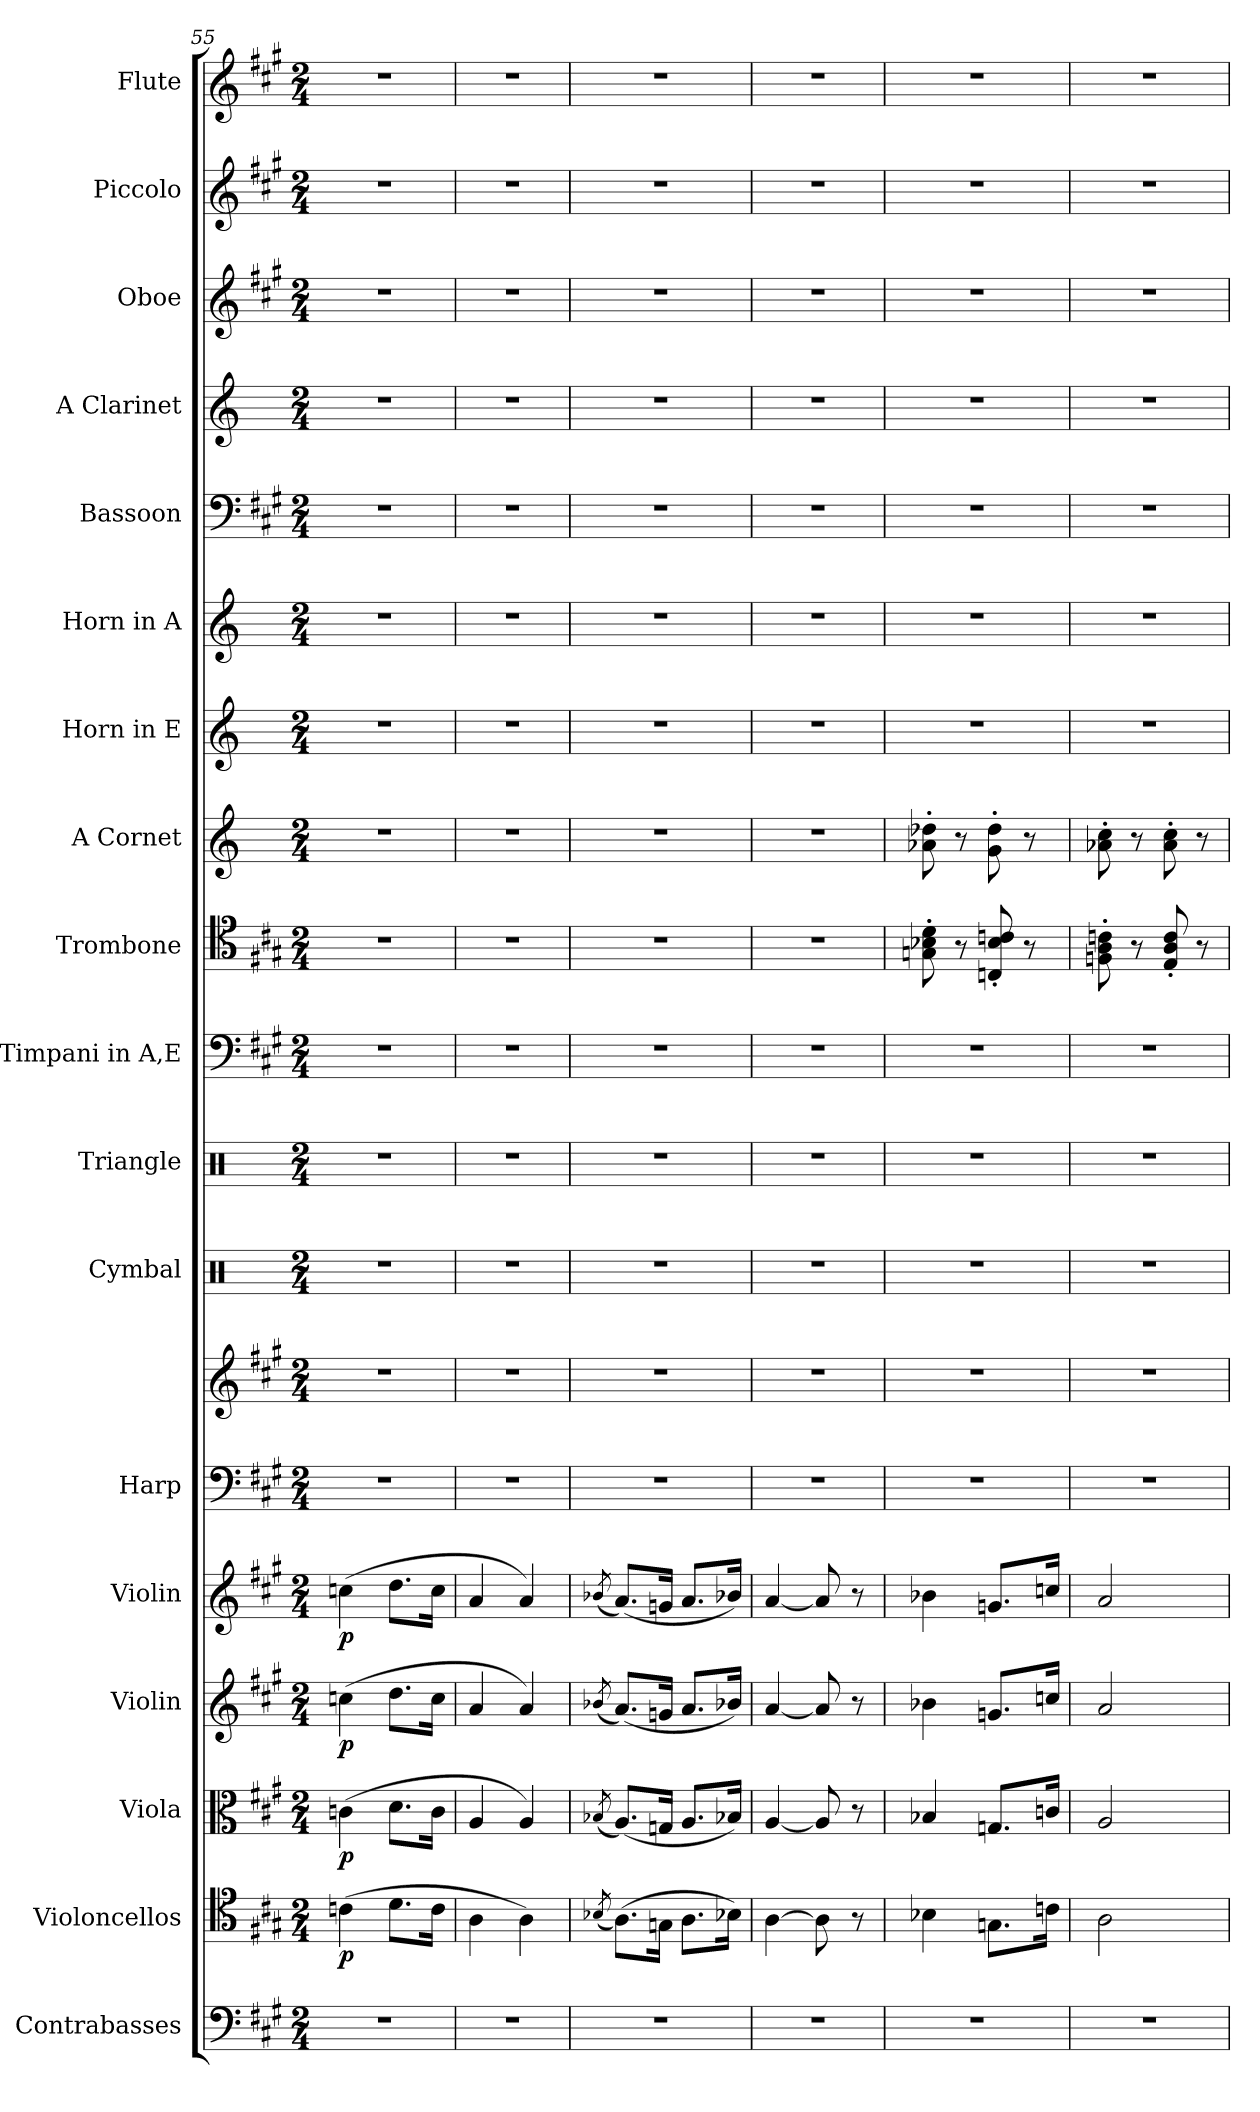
**kern	**kern	**dynam	**kern	**dynam	**kern	**dynam	**kern	**dynam	**kern	**kern	**kern	**kern	**kern	**kern	**kern	**kern	**kern	**kern	**kern	**kern	**kern	**kern
*part18	*part17	*part17	*part16	*part16	*part15	*part15	*part14	*part14	*part13	*part13	*part12	*part11	*part10	*part9	*part8	*part7	*part6	*part5	*part4	*part3	*part2	*part1
*staff19	*staff18	*staff18	*staff17	*staff17	*staff16	*staff16	*staff15	*staff15	*staff14	*staff13	*staff12	*staff11	*staff10	*staff9	*staff8	*staff7	*staff6	*staff5	*staff4	*staff3	*staff2	*staff1
*I"Contrabasses	*I"Violoncellos	*	*I"Viola	*	*I"Violin	*	*I"Violin	*	*I"Harp	*	*I"Cymbal	*I"Triangle	*I"Timpani in A,E	*I"Trombone	*I"A Cornet	*I"Horn in E	*I"Horn in A	*I"Bassoon	*I"A Clarinet	*I"Oboe	*I"Piccolo	*I"Flute
*I'Cbs.	*I'Vcs.	*	*I'Vla.	*	*I'Vln.	*	*I'Vln.	*	*I'Hrp.	*	*I'Cym.	*I'Trgl.	*I'Timp. A,E	*I'Tromb.	*I'A Cnt.	*	*	*I'Bsn.	*I'A Cl.	*I'Ob.	*I'Picc.	*I'Fl.
*clefF4	*clefC4	*	*clefC3	*	*clefG2	*	*clefG2	*	*clefF4	*clefG2	*clefX	*clefX	*clefF4	*clefC4	*clefG2	*clefG2	*clefG2	*clefF4	*clefG2	*clefG2	*clefG2	*clefG2
*ITrd7c12	*	*	*	*	*	*	*	*	*	*	*	*	*	*	*ITrd2c3	*ITrd2c3	*ITrd2c3	*	*ITrd2c3	*	*ITrd-7c-12	*
*k[f#c#g#]	*k[f#c#g#]	*	*k[f#c#g#]	*	*k[f#c#g#]	*	*k[f#c#g#]	*	*k[f#c#g#]	*k[f#c#g#]	*k[]	*k[]	*k[f#c#g#]	*k[f#c#g#]	*k[f#c#g#]	*k[f#c#g#]	*k[f#c#g#]	*k[f#c#g#]	*k[f#c#g#]	*k[f#c#g#]	*k[f#c#g#]	*k[f#c#g#]
*M2/4	*M2/4	*	*M2/4	*	*M2/4	*	*M2/4	*	*M2/4	*M2/4	*M2/4	*M2/4	*M2/4	*M2/4	*M2/4	*M2/4	*M2/4	*M2/4	*M2/4	*M2/4	*M2/4	*M2/4
=55	=55	=55	=55	=55	=55	=55	=55	=55	=55	=55	=55	=55	=55	=55	=55	=55	=55	=55	=55	=55	=55	=55
!	!	!LO:DY:b	!	!LO:DY:b	!	!LO:DY:b	!	!LO:DY:b	!	!	!	!	!	!	!	!	!	!	!	!	!	!
2r	(4cn\	p	(4cn\	p	(4ccn\	p	(4ccn\	p	2r	2r	2r	2r	2r	2r	2r	2r	2r	2r	2r	2r	2r	2r
.	8.d\L	.	8.d\L	.	8.dd\L	.	8.dd\L	.	.	.	.	.	.	.	.	.	.	.	.	.	.	.
.	16c\Jk	.	16c\Jk	.	16cc\Jk	.	16cc\Jk	.	.	.	.	.	.	.	.	.	.	.	.	.	.	.
=56	=56	=56	=56	=56	=56	=56	=56	=56	=56	=56	=56	=56	=56	=56	=56	=56	=56	=56	=56	=56	=56	=56
2r	4A\	.	4A/	.	4a/	.	4a/	.	2r	2r	2r	2r	2r	2r	2r	2r	2r	2r	2r	2r	2r	2r
.	4A\)	.	4A/)	.	4a/)	.	4a/)	.	.	.	.	.	.	.	.	.	.	.	.	.	.	.
=57	=57	=57	=57	=57	=57	=57	=57	=57	=57	=57	=57	=57	=57	=57	=57	=57	=57	=57	=57	=57	=57	=57
.	(8qB-X/	.	(8qB-X/	.	(8qb-X/	.	(8qb-X/	.	.	.	.	.	.	.	.	.	.	.	.	.	.	.
2r	(8.A\L)	.	(8.A/L)	.	(8.a/L)	.	(8.a/L)	.	2r	2r	2r	2r	2r	2r	2r	2r	2r	2r	2r	2r	2r	2r
.	16Gn\Jk	.	16Gn/Jk	.	16gn/Jk	.	16gn/Jk	.	.	.	.	.	.	.	.	.	.	.	.	.	.	.
.	8.A\L	.	8.A/L	.	8.a/L	.	8.a/L	.	.	.	.	.	.	.	.	.	.	.	.	.	.	.
.	16B-\Jk)	.	16B-/Jk)	.	16b-/Jk)	.	16b-/Jk)	.	.	.	.	.	.	.	.	.	.	.	.	.	.	.
=58	=58	=58	=58	=58	=58	=58	=58	=58	=58	=58	=58	=58	=58	=58	=58	=58	=58	=58	=58	=58	=58	=58
2r	[4A\	.	[4A/	.	[4a/	.	[4a/	.	2r	2r	2r	2r	2r	2r	2r	2r	2r	2r	2r	2r	2r	2r
.	8A\]	.	8A/]	.	8a/]	.	8a/]	.	.	.	.	.	.	.	.	.	.	.	.	.	.	.
.	8r	.	8r	.	8r	.	8r	.	.	.	.	.	.	.	.	.	.	.	.	.	.	.
!!LO:PB:g=z
=59	=59	=59	=59	=59	=59	=59	=59	=59	=59	=59	=59	=59	=59	=59	=59	=59	=59	=59	=59	=59	=59	=59
2r	4B-X\	.	4B-X/	.	4b-X\	.	4b-X\	.	2r	2r	2r	2r	2r	8Gn\' 8B-X\' 8d\'	8fn\' 8b-X\'	2r	2r	2r	2r	2r	2r	2r
.	.	.	.	.	.	.	.	.	.	.	.	.	.	8r	8r	.	.	.	.	.	.	.
.	8.Gn\L	.	8.Gn/L	.	8.gn/L	.	8.gn/L	.	.	.	.	.	.	8Cn/' 8B-/' 8cn/'	8e\' 8b-\'	.	.	.	.	.	.	.
.	.	.	.	.	.	.	.	.	.	.	.	.	.	8r	8r	.	.	.	.	.	.	.
.	16cn\Jk	.	16cn/Jk	.	16ccn/Jk	.	16ccn/Jk	.	.	.	.	.	.	.	.	.	.	.	.	.	.	.
=60	=60	=60	=60	=60	=60	=60	=60	=60	=60	=60	=60	=60	=60	=60	=60	=60	=60	=60	=60	=60	=60	=60
2r	2A\	.	2A/	.	2a/	.	2a/	.	2r	2r	2r	2r	2r	8Fn\' 8A\' 8cn\'	8fn\' 8a\'	2r	2r	2r	2r	2r	2r	2r
.	.	.	.	.	.	.	.	.	.	.	.	.	.	8r	8r	.	.	.	.	.	.	.
.	.	.	.	.	.	.	.	.	.	.	.	.	.	8E/' 8A/' 8c/'	8f\' 8a\'	.	.	.	.	.	.	.
.	.	.	.	.	.	.	.	.	.	.	.	.	.	8r	8r	.	.	.	.	.	.	.
=	=	=	=	=	=	=	=	=	=	=	=	=	=	=	=	=	=	=	=	=	=	=
*-	*-	*-	*-	*-	*-	*-	*-	*-	*-	*-	*-	*-	*-	*-	*-	*-	*-	*-	*-	*-	*-	*-
